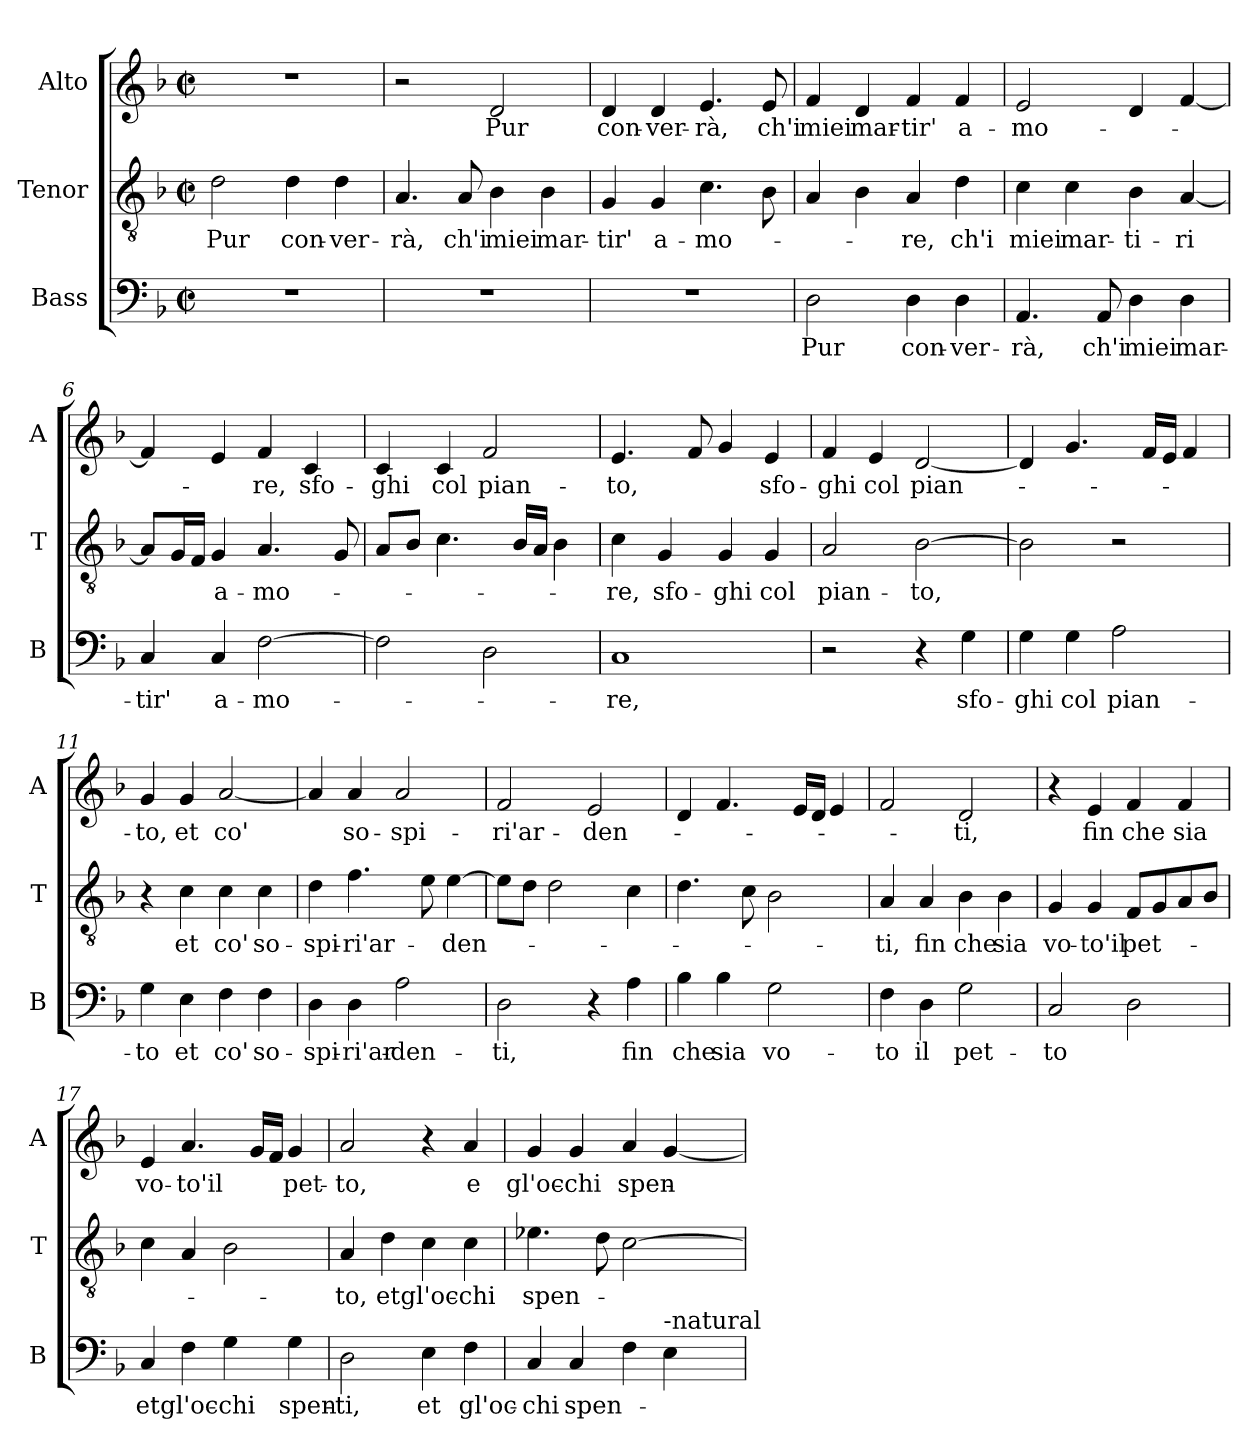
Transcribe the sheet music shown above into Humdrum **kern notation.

**kern	**text	**kern	**text	**kern	**text
*part3	*part3	*part2	*part2	*part1	*part1
*staff3	*staff3	*staff2	*staff2	*staff1	*staff1
*I"Bass	*	*I"Tenor	*	*I"Alto	*
*I'B	*	*I'T	*	*I'A	*
*clefF4	*	*clefGv2	*	*clefG2	*
*k[b-]	*	*k[b-]	*	*k[b-]	*
*F:	*	*F:	*	*F:	*
*M2/2	*	*M2/2	*	*M2/2	*
*met(c|)	*	*met(c|)	*	*met(c|)	*
=1	=1	=1	=1	=1	=1
!	!	!	!LO:LY:b	!	!
1r	.	2d\	Pur	1r	.
!	!	!	!LO:LY:b	!	!
.	.	4d\	con-	.	.
!	!	!	!LO:LY:b	!	!
.	.	4d\	-ver-	.	.
=2	=2	=2	=2	=2	=2
!	!	!	!LO:LY:b	!	!
1r	.	4.A/	-rà,	2r	.
!	!	!	!LO:LY:b	!	!
.	.	8A/	ch'i	.	.
!	!	!	!LO:LY:b	!	!LO:LY:b
.	.	4B-\	miei	2d/	Pur
!	!	!	!LO:LY:b	!	!
.	.	4B-\	mar-	.	.
=3	=3	=3	=3	=3	=3
!	!	!	!LO:LY:b	!	!LO:LY:b
1r	.	4G/	-tir'	4d/	con-
!	!	!	!LO:LY:b	!	!LO:LY:b
.	.	4G/	a-	4d/	-ver-
!	!	!	!LO:LY:b	!	!LO:LY:b
.	.	4.c\	-mo-	4.e/	-rà,
!	!	!	!	!	!LO:LY:b
.	.	8B-\	.	8e/	ch'i
=4	=4	=4	=4	=4	=4
!	!LO:LY:b	!	!	!	!LO:LY:b
2D\	Pur	4A/	.	4f/	miei
!	!	!	!	!	!LO:LY:b
.	.	4B-\	.	4d/	mar-
!	!LO:LY:b	!	!LO:LY:b	!	!LO:LY:b
4D\	con-	4A/	-re,	4f/	-tir'
!	!LO:LY:b	!	!LO:LY:b	!	!LO:LY:b
4D\	-ver-	4d\	ch'i	4f/	a-
=5	=5	=5	=5	=5	=5
!	!LO:LY:b	!	!LO:LY:b	!	!LO:LY:b
4.AA/	-rà,	4c\	miei	2e/	-mo-
!	!	!	!LO:LY:b	!	!
.	.	4c\	mar-	.	.
!	!LO:LY:b	!	!	!	!
8AA/	ch'i	.	.	.	.
!	!LO:LY:b	!	!LO:LY:b	!	!
4D\	miei	4B-\	-ti-	4d/	.
!	!LO:LY:b	!	!LO:LY:b	!	!
4D\	mar-	[4A/	-ri	[4f/	.
!!LO:LB:g=z
=6	=6	=6	=6	=6	=6
!	!LO:LY:b	!	!	!	!
4C/	-tir'	8A/L]	.	4f/]	.
.	.	16G/L	.	.	.
.	.	16F/JJ	.	.	.
!	!LO:LY:b	!	!LO:LY:b	!	!
4C/	a-	4G/	a-	4e/	.
!	!LO:LY:b	!	!LO:LY:b	!	!LO:LY:b
[2F\	-mo-	4.A/	-mo-	4f/	-re,
!	!	!	!	!	!LO:LY:b
.	.	.	.	4c/	sfo-
.	.	8G/	.	.	.
=7	=7	=7	=7	=7	=7
!	!	!	!	!	!LO:LY:b
2F\]	.	8A/L	.	4c/	-ghi
.	.	8B-/J	.	.	.
!	!	!	!	!	!LO:LY:b
.	.	4.c\	.	4c/	col
!	!	!	!	!	!LO:LY:b
2D\	.	.	.	2f/	pian-
.	.	16B-/LL	.	.	.
.	.	16A/JJ	.	.	.
.	.	4B-\	.	.	.
=8	=8	=8	=8	=8	=8
!	!LO:LY:b	!	!LO:LY:b	!	!LO:LY:b
1C	-re,	4c\	-re,	4.e/	-to,
!	!	!	!LO:LY:b	!	!
.	.	4G/	sfo-	.	.
.	.	.	.	8f/	.
!	!	!	!LO:LY:b	!	!
.	.	4G/	-ghi	4g/	.
!	!	!	!LO:LY:b	!	!LO:LY:b
.	.	4G/	col	4e/	sfo-
=9	=9	=9	=9	=9	=9
!	!	!	!LO:LY:b	!	!LO:LY:b
2r	.	2A/	pian-	4f/	-ghi
!	!	!	!	!	!LO:LY:b
.	.	.	.	4e/	col
!	!	!	!LO:LY:b	!	!LO:LY:b
4r	.	[2B-\	-to,	[2d/	pian-
!	!LO:LY:b	!	!	!	!
4G\	sfo-	.	.	.	.
=10	=10	=10	=10	=10	=10
!	!LO:LY:b	!	!	!	!
4G\	-ghi	2B-\]	.	4d/]	.
!	!LO:LY:b	!	!	!	!
4G\	col	.	.	4.g/	.
!	!LO:LY:b	!	!	!	!
2A\	pian-	2r	.	.	.
.	.	.	.	16f/LL	.
.	.	.	.	16e/JJ	.
.	.	.	.	4f/	.
!!LO:LB:g=z
=11	=11	=11	=11	=11	=11
!	!LO:LY:b	!	!	!	!LO:LY:b
4G\	-to	4r	.	4g/	-to,
!	!LO:LY:b	!	!LO:LY:b	!	!LO:LY:b
4E\	et	4c\	et	4g/	et
!	!LO:LY:b	!	!LO:LY:b	!	!LO:LY:b
4F\	co'	4c\	co'	[2a/	co'
!	!LO:LY:b	!	!LO:LY:b	!	!
4F\	so-	4c\	so-	.	.
=12	=12	=12	=12	=12	=12
!	!LO:LY:b	!	!LO:LY:b	!	!
4D\	-spi-	4d\	-spi-	4a/]	.
!	!LO:LY:b	!	!LO:LY:b	!	!LO:LY:b
4D\	-ri'ar-	4.f\	-ri'ar-	4a/	so-
!	!LO:LY:b	!	!	!	!LO:LY:b
2A\	-den-	.	.	2a/	-spi-
.	.	8e\	.	.	.
!	!	!	!LO:LY:b	!	!
.	.	[4e\	-den-	.	.
=13	=13	=13	=13	=13	=13
!	!LO:LY:b	!	!	!	!LO:LY:b
2D\	-ti,	8e\L]	.	2f/	-ri'ar-
.	.	8d\J	.	.	.
.	.	2d\	.	.	.
!	!	!	!	!	!LO:LY:b
4r	.	.	.	2e/	-den-
!	!LO:LY:b	!	!	!	!
4A\	fin	4c\	.	.	.
=14	=14	=14	=14	=14	=14
!	!LO:LY:b	!	!	!	!
4B-\	che	4.d\	.	4d/	.
!	!LO:LY:b	!	!	!	!
4B-\	sia	.	.	4.f/	.
.	.	8c\	.	.	.
!	!LO:LY:b	!	!	!	!
2G\	vo-	2B-\	.	.	.
.	.	.	.	16e/LL	.
.	.	.	.	16d/JJ	.
.	.	.	.	4e/	.
=15	=15	=15	=15	=15	=15
!	!LO:LY:b	!	!LO:LY:b	!	!
4F\	-to	4A/	-ti,	2f/	.
!	!LO:LY:b	!	!LO:LY:b	!	!
4D\	il	4A/	fin	.	.
!	!LO:LY:b	!	!LO:LY:b	!	!LO:LY:b
2G\	pet-	4B-\	che	2d/	-ti,
!	!	!	!LO:LY:b	!	!
.	.	4B-\	sia	.	.
!!LO:PB:g=z
=16	=16	=16	=16	=16	=16
!	!LO:LY:b	!	!LO:LY:b	!	!
2C/	-to	4G/	vo-	4r	.
!	!	!	!LO:LY:b	!	!LO:LY:b
.	.	4G/	-to'il	4e/	fin
!	!	!	!LO:LY:b	!	!LO:LY:b
2D\	.	8F/L	pet-	4f/	che
.	.	8G/	.	.	.
!	!	!	!	!	!LO:LY:b
.	.	8A/	.	4f/	sia
.	.	8B-/J	.	.	.
=17	=17	=17	=17	=17	=17
!	!LO:LY:b	!	!	!	!LO:LY:b
4C/	et	4c\	.	4e/	vo-
!	!LO:LY:b	!	!	!	!LO:LY:b
4F\	gl'oc-	4A/	.	4.a/	-to'il
!	!LO:LY:b	!	!	!	!
4G\	-chi	2B-\	.	.	.
.	.	.	.	16g/LL	.
.	.	.	.	16f/JJ	.
!	!LO:LY:b	!	!	!	!LO:LY:b
4G\	spen-	.	.	4g/	pet-
=18	=18	=18	=18	=18	=18
!	!LO:LY:b	!	!LO:LY:b	!	!LO:LY:b
2D\	-ti,	4A/	-to,	2a/	-to,
!	!	!	!LO:LY:b	!	!
.	.	4d\	et	.	.
!	!LO:LY:b	!	!LO:LY:b	!	!
4E\	et	4c\	gl'oc-	4r	.
!	!LO:LY:b	!	!LO:LY:b	!	!LO:LY:b
4F\	gl'oc-	4c\	-chi	4a/	e
=19	=19	=19	=19	=19	=19
!	!LO:LY:b	!	!LO:LY:b	!	!LO:LY:b
4C/	-chi	4.e-X\	spen-	4g/	gl'oc-
!	!LO:LY:b	!	!	!	!LO:LY:b
4C/	spen-	.	.	4g/	-chi
.	.	8d\	.	.	.
!	!	!	!	!	!LO:LY:b
4F\	.	[2c\	.	4a/	spen-
!LO:TX:a:t=-natural	!	!	!	!	!
4E\	.	.	.	[4g/	.
=	=	=	=	=	=
*-	*-	*-	*-	*-	*-
